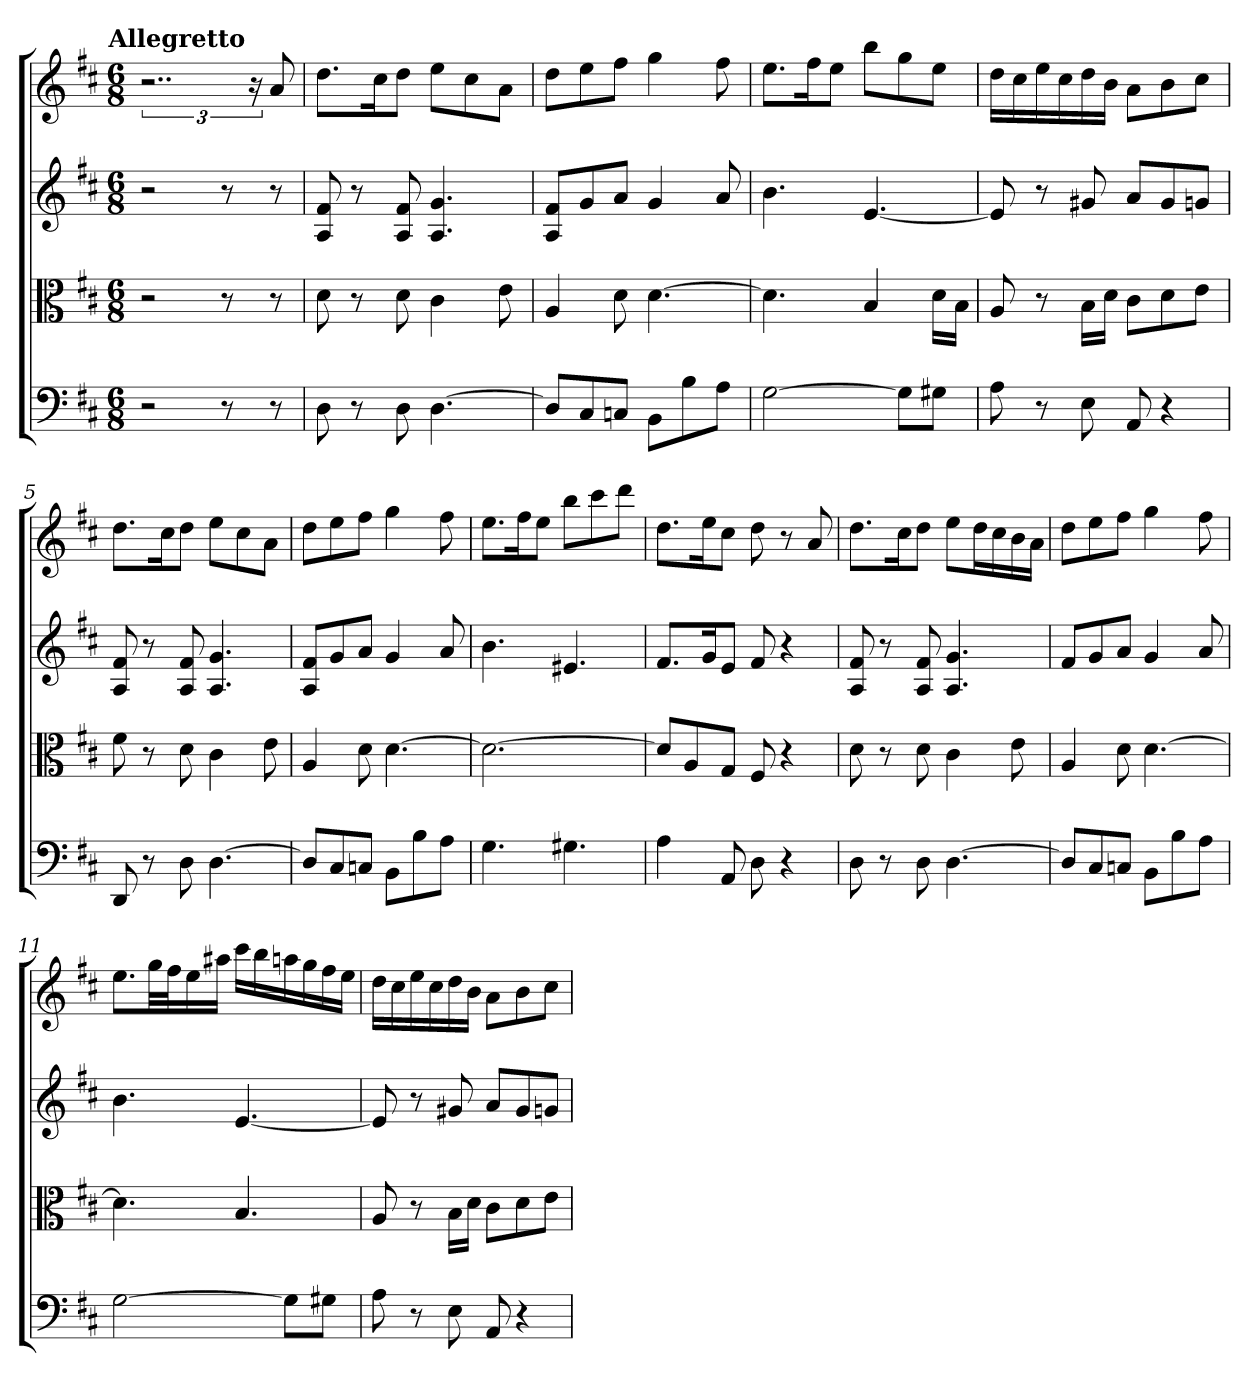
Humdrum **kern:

**kern	**kern	**kern	**kern
*part4	*part3	*part2	*part1
*staff4	*staff3	*staff2	*staff1
*clefF4	*clefC3	*	*
*k[f#c#]	*k[f#c#]	*k[f#c#]	*k[f#c#]
*D:	*D:	*D:	*D:
!!LO:TX:omd:t=Allegretto
*M6/8	*M6/8	*M6/8	*M6/8
*MM108	*MM108	*MM108	*MM108
=	=	=	=
2r	2r	2r	3..r
8r	8r	8r	.
.	.	.	24r
8r	8r	8r	8a
=1	=1	=1	=1
8D	8d	8A 8f#	8.ddL
8r	8r	8r	.
.	.	.	16cc#K
8D	8d	8A 8f#	8ddJ
[4.D	4c#	4.A 4.g	8eeL
.	.	.	8cc#
.	8e	.	8aJ
=2	=2	=2	=2
8D/L]	4A	8A 8f#L	8ddL
8C#/	.	8g	8ee
8Cn/J	8d	8aJ	8ff#J
8BB\L	[4.d	4g	4gg
8B\	.	.	.
8A\J	.	8a	8ff#
=3	=3	=3	=3
[2G	4.d]	4.b	8.eeL
.	.	.	16ff#K
.	.	.	8eeJ
.	4B	[4.e	8bbL
8G\L]	.	.	8gg
8G#X\J	16d\LL	.	8eeJ
.	16B\JJ	.	.
=4	=4	=4	=4
8A	8A	8e]	16ddLL
.	.	.	16cc#
8r	8r	8r	16ee
.	.	.	16cc#
8E	16B\LL	8g#X	16dd
.	16d\JJ	.	16bJJ
8AA	8c#\L	8aL	8aL
4r	8d\	8g#	8b
.	8e\J	8gnJ	8cc#J
=5	=5	=5	=5
8DD	8f#	8A 8f#	8.ddL
8r	8r	8r	.
.	.	.	16cc#K
8D	8d	8A 8f#	8ddJ
[4.D	4c#	4.A 4.g	8eeL
.	.	.	8cc#
.	8e	.	8aJ
=6	=6	=6	=6
8D/L]	4A	8A 8f#L	8ddL
8C#/	.	8g	8ee
8Cn/J	8d	8aJ	8ff#J
8BB\L	[4.d	4g	4gg
8B\	.	.	.
8A\J	.	8a	8ff#
=7	=7	=7	=7
4.G	2.d_	4.b	8.eeL
.	.	.	16ff#K
.	.	.	8eeJ
4.G#X	.	4.e#X	8bbL
.	.	.	8ccc#
.	.	.	8dddJ
=8	=8	=8	=8
4A	8d/L]	8.f#L	8.ddL
.	8A/	.	.
.	.	16gK	16eeK
8AA	8G/J	8eJ	8cc#J
8D	8F#	8f#	8dd
4r	4r	4r	8r
.	.	.	8a
=9	=9	=9	=9
8D	8d	8A 8f#	8.ddL
8r	8r	8r	.
.	.	.	16cc#K
8D	8d	8A 8f#	8ddJ
[4.D	4c#	4.A 4.g	8eeL
.	.	.	16ddL
.	.	.	16cc#
.	8e	.	16b
.	.	.	16aJJ
=10	=10	=10	=10
8D/L]	4A	8f#L	8ddL
8C#/	.	8g	8ee
8Cn/J	8d	8aJ	8ff#J
8BB\L	[4.d	4g	4gg
8B\	.	.	.
8A\J	.	8a	8ff#
=11	=11	=11	=11
[2G	4.d]	4.b	8.eeL
.	.	.	32ggLL
.	.	.	32ff#J
.	.	.	16ee
.	.	.	16aa#XJJ
.	4.B	[4.e	16ccc#LL
.	.	.	16bb
8G\L]	.	.	16aan
.	.	.	16gg
8G#X\J	.	.	16ff#
.	.	.	16eeJJ
=12	=12	=12	=12
8A	8A	8e]	16ddLL
.	.	.	16cc#
8r	8r	8r	16ee
.	.	.	16cc#
8E	16B\LL	8g#X	16dd
.	16d\JJ	.	16bJJ
8AA	8c#\L	8aL	8aL
4r	8d\	8g#	8b
.	8e\J	8gnJ	8cc#J
=	=	=	=
*-	*-	*-	*-
